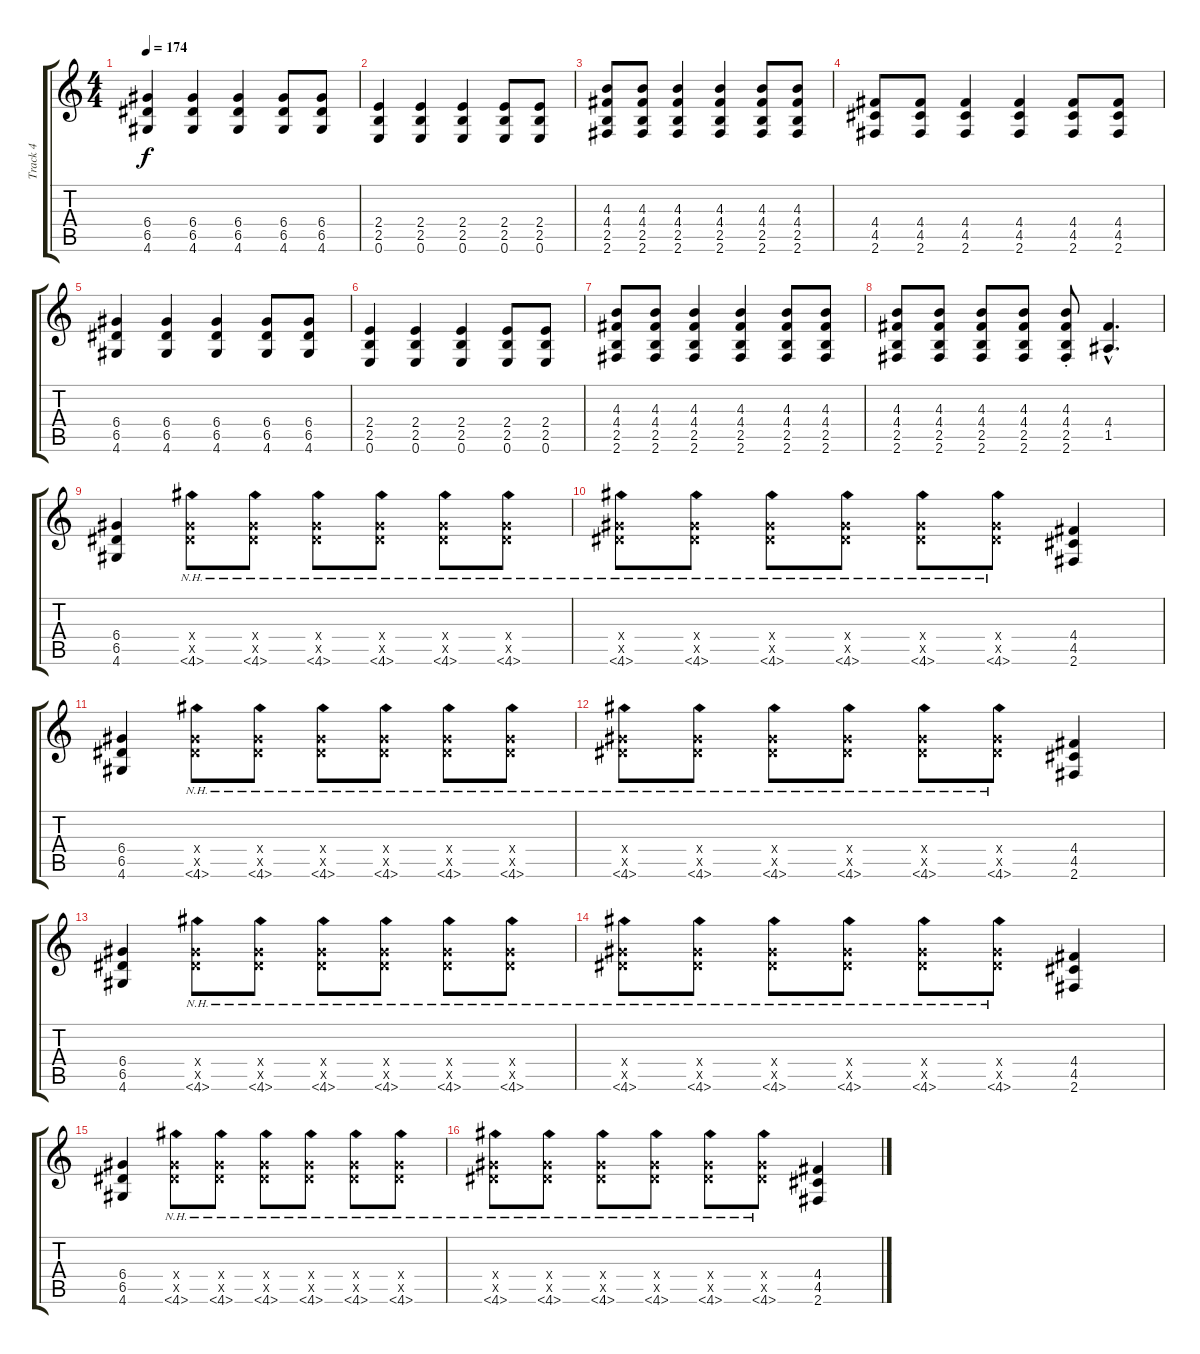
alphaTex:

\track ("Track 4" "Track 4") {instrument distortionguitar}
\staff {score tabs}
\tuning (E4 B3 G3 D3 A2 E2) {hide}
\ts (4 4)
\tempo 174
\clef g2
\ks c
(6.4 6.5 4.6).4{dy f} (6.4 6.5 4.6).4 (6.4 6.5 4.6).4 (6.4 6.5 4.6).8 (6.4 6.5 4.6).8 |
(2.4 2.5 0.6).4 (2.4 2.5 0.6).4 (2.4 2.5 0.6).4 (2.4 2.5 0.6).8 (2.4 2.5 0.6).8 |
(4.3 4.4 2.5 2.6).8 (4.3 4.4 2.5 2.6).8 (4.3 4.4 2.5 2.6).4 (4.3 4.4 2.5 2.6).4 (4.3 4.4 2.5 2.6).8 (4.3 4.4 2.5 2.6).8 |
(4.4 4.5 2.6).8 (4.4 4.5 2.6).8 (4.4 4.5 2.6).4 (4.4 4.5 2.6).4 (4.4 4.5 2.6).8 (4.4 4.5 2.6).8 |
(6.4 6.5 4.6).4 (6.4 6.5 4.6).4 (6.4 6.5 4.6).4 (6.4 6.5 4.6).8 (6.4 6.5 4.6).8 |
(2.4 2.5 0.6).4 (2.4 2.5 0.6).4 (2.4 2.5 0.6).4 (2.4 2.5 0.6).8 (2.4 2.5 0.6).8 |
(4.3 4.4 2.5 2.6).8 (4.3 4.4 2.5 2.6).8 (4.3 4.4 2.5 2.6).4 (4.3 4.4 2.5 2.6).4 (4.3 4.4 2.5 2.6).8 (4.3 4.4 2.5 2.6).8 |
(4.3 4.4 2.5 2.6).8 (4.3 4.4 2.5 2.6).8 (4.3 4.4 2.5 2.6).8 (4.3 4.4 2.5 2.6).8 (4.3{st} 4.4{st} 2.5{st} 2.6{st}).8 (4.4{hac} 1.5{hac}).4{d} |
(6.4 6.5 4.6).4 (6.4{x} 6.5{x} 4.6{nh}).8 (6.4{x} 6.5{x} 4.6{nh}).8 (6.4{x} 6.5{x} 4.6{nh}).8 (6.4{x} 6.5{x} 4.6{nh}).8 (6.4{x} 6.5{x} 4.6{nh}).8 (6.4{x} 6.5{x} 4.6{nh}).8 |
(6.4{x} 6.5{x} 4.6{nh}).8 (6.4{x} 6.5{x} 4.6{nh}).8 (6.4{x} 6.5{x} 4.6{nh}).8 (6.4{x} 6.5{x} 4.6{nh}).8 (6.4{x} 6.5{x} 4.6{nh}).8 (6.4{x} 6.5{x} 4.6{nh}).8 (4.4 4.5 2.6).4 |
(6.4 6.5 4.6).4 (6.4{x} 6.5{x} 4.6{nh}).8 (6.4{x} 6.5{x} 4.6{nh}).8 (6.4{x} 6.5{x} 4.6{nh}).8 (6.4{x} 6.5{x} 4.6{nh}).8 (6.4{x} 6.5{x} 4.6{nh}).8 (6.4{x} 6.5{x} 4.6{nh}).8 |
(6.4{x} 6.5{x} 4.6{nh}).8 (6.4{x} 6.5{x} 4.6{nh}).8 (6.4{x} 6.5{x} 4.6{nh}).8 (6.4{x} 6.5{x} 4.6{nh}).8 (6.4{x} 6.5{x} 4.6{nh}).8 (6.4{x} 6.5{x} 4.6{nh}).8 (4.4 4.5 2.6).4 |
(6.4 6.5 4.6).4 (6.4{x} 6.5{x} 4.6{nh}).8 (6.4{x} 6.5{x} 4.6{nh}).8 (6.4{x} 6.5{x} 4.6{nh}).8 (6.4{x} 6.5{x} 4.6{nh}).8 (6.4{x} 6.5{x} 4.6{nh}).8 (6.4{x} 6.5{x} 4.6{nh}).8 |
(6.4{x} 6.5{x} 4.6{nh}).8 (6.4{x} 6.5{x} 4.6{nh}).8 (6.4{x} 6.5{x} 4.6{nh}).8 (6.4{x} 6.5{x} 4.6{nh}).8 (6.4{x} 6.5{x} 4.6{nh}).8 (6.4{x} 6.5{x} 4.6{nh}).8 (4.4 4.5 2.6).4 |
(6.4 6.5 4.6).4 (6.4{x} 6.5{x} 4.6{nh}).8 (6.4{x} 6.5{x} 4.6{nh}).8 (6.4{x} 6.5{x} 4.6{nh}).8 (6.4{x} 6.5{x} 4.6{nh}).8 (6.4{x} 6.5{x} 4.6{nh}).8 (6.4{x} 6.5{x} 4.6{nh}).8 |
(6.4{x} 6.5{x} 4.6{nh}).8 (6.4{x} 6.5{x} 4.6{nh}).8 (6.4{x} 6.5{x} 4.6{nh}).8 (6.4{x} 6.5{x} 4.6{nh}).8 (6.4{x} 6.5{x} 4.6{nh}).8 (6.4{x} 6.5{x} 4.6{nh}).8 (4.4 4.5 2.6).4
